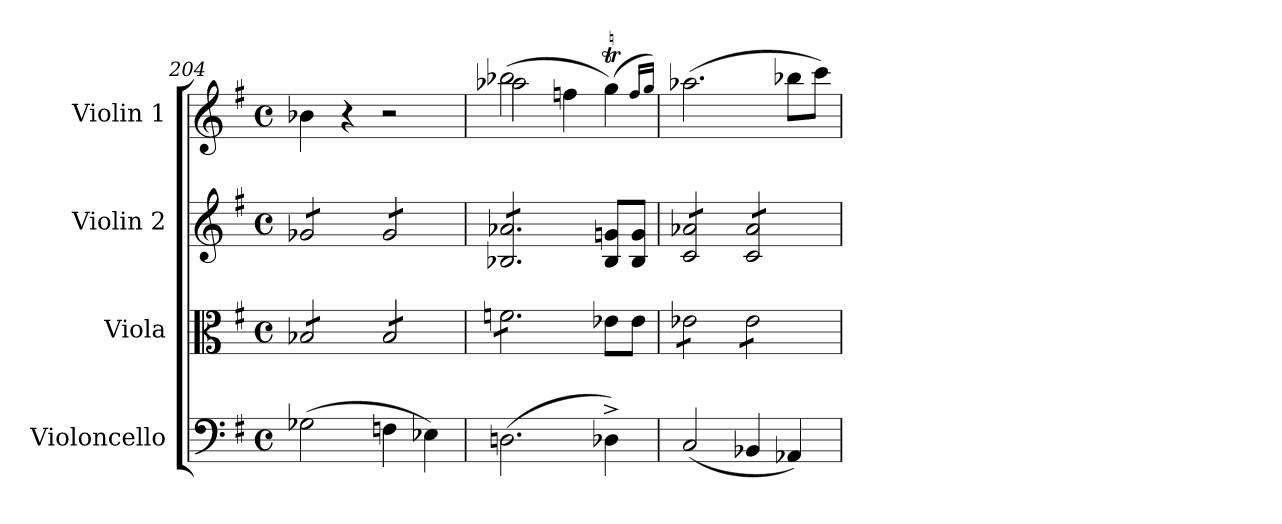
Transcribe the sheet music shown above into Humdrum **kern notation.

**kern	**kern	**kern	**kern
*part4	*part3	*part2	*part1
*staff4	*staff3	*staff2	*staff1
*I"Violoncello	*I"Viola	*I"Violin 2	*I"Violin 1
*I'Vc	*I'Vla	*I'Vln	*I'Vln
*clefF4	*clefC3	*clefG2	*clefG2
*k[f#]	*k[f#]	*k[f#]	*k[f#]
*M4/4	*M4/4	*M4/4	*M4/4
*met(c)	*met(c)	*met(c)	*met(c)
=204	=204	=204	=204
*	*tremolo	*	*
*	*	*tremolo	*
(2G-X\	8B-X/L	8g-X/L	4b-X\
.	8B-X/	8g-X/	.
.	8B-X/	8g-X/	4r
.	8B-X/J	8g-X/J	.
4Fn\	8B-/L	8g-/L	2r
.	8B-/	8g-/	.
4E-X\)	8B-/	8g-/	.
.	8B-/J	8g-/J	.
=205	=205	=205	=205
*	*	*	*^
(2.Dn\	8fn\L	8B-X/ 8a-X/L	(2bb-X\	2aa-X
.	8fn\	8B-X/ 8a-X/	.	.
.	8fn\	8B-X/ 8a-X/	.	.
.	8fn\	8B-X/ 8a-X/	.	.
.	8fn\	8B-X/ 8a-X/	4ffn\	2ryy
.	8fn\J	8B-X/ 8a-X/J	.	.
*	*	*Xtremolo	*	*
*	*Xtremolo	*	*	*
4D-X^\)	8e-X\L	8B-/ 8gn/L	(<4ggT\)	.
.	8e-\J	8B-/ 8g/J	.	.
*	*	*	*v	*v
.	.	.	16qff/LL
.	.	.	16qgg/JJ)
=206	=206	=206	=206
*	*tremolo	*	*
*	*	*tremolo	*
(2C/	8e-X\L	8c/ 8a-X/L	(2.aa-X\
.	8e-X\	8c/ 8a-X/	.
.	8e-X\	8c/ 8a-X/	.
.	8e-X\J	8c/ 8a-X/J	.
4BB-X/	8e-\L	8c/ 8a-/L	.
.	8e-\	8c/ 8a-/	.
4AA-X/)	8e-\	8c/ 8a-/	8bb-X\L
.	8e-\J	8c/ 8a-/J	8ccc\J)
*	*	*Xtremolo	*
*	*Xtremolo	*	*
=	=	=	=
*-	*-	*-	*-
